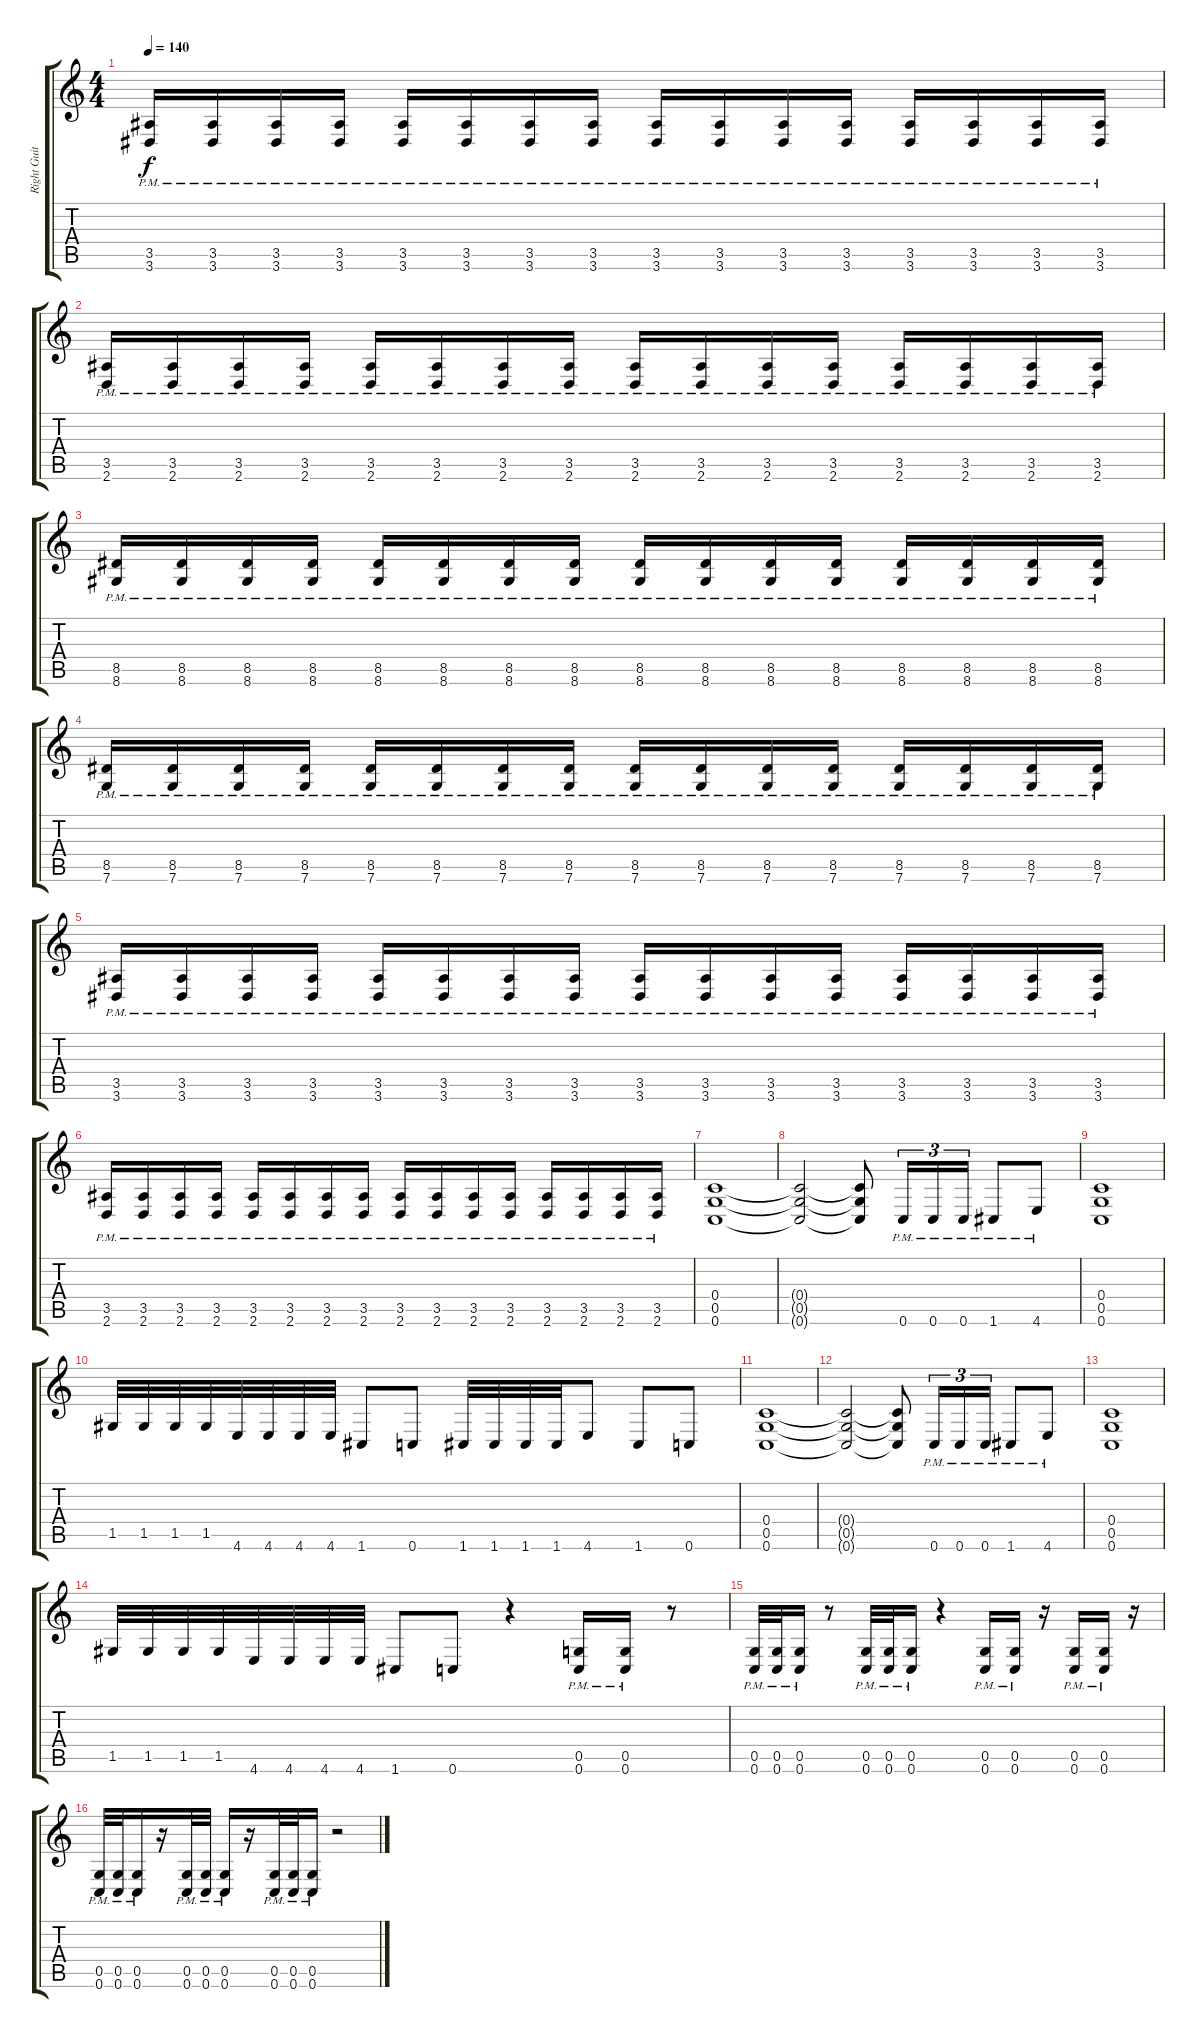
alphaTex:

\track ("Right Guitar" "Right Guit") {instrument distortionguitar}
\staff {score tabs}
\tuning (D4 A3 F3 C3 G2 C2) {hide}
\ts (4 4)
\tempo 140
\clef g2
\ks c
(3.5{pm} 3.6{pm}).16{dy f} (3.5{pm} 3.6{pm}).16 (3.5{pm} 3.6{pm}).16 (3.5{pm} 3.6{pm}).16 (3.5{pm} 3.6{pm}).16 (3.5{pm} 3.6{pm}).16 (3.5{pm} 3.6{pm}).16 (3.5{pm} 3.6{pm}).16 (3.5{pm} 3.6{pm}).16 (3.5{pm} 3.6{pm}).16 (3.5{pm} 3.6{pm}).16 (3.5{pm} 3.6{pm}).16 (3.5{pm} 3.6{pm}).16 (3.5{pm} 3.6{pm}).16 (3.5{pm} 3.6{pm}).16 (3.5{pm} 3.6{pm}).16 |
(3.5{pm} 2.6{pm}).16 (3.5{pm} 2.6{pm}).16 (3.5{pm} 2.6{pm}).16 (3.5{pm} 2.6{pm}).16 (3.5{pm} 2.6{pm}).16 (3.5{pm} 2.6{pm}).16 (3.5{pm} 2.6{pm}).16 (3.5{pm} 2.6{pm}).16 (3.5{pm} 2.6{pm}).16 (3.5{pm} 2.6{pm}).16 (3.5{pm} 2.6{pm}).16 (3.5{pm} 2.6{pm}).16 (3.5{pm} 2.6{pm}).16 (3.5{pm} 2.6{pm}).16 (3.5{pm} 2.6{pm}).16 (3.5{pm} 2.6{pm}).16 |
(8.5{pm} 8.6{pm}).16 (8.5{pm} 8.6{pm}).16 (8.5{pm} 8.6{pm}).16 (8.5{pm} 8.6{pm}).16 (8.5{pm} 8.6{pm}).16 (8.5{pm} 8.6{pm}).16 (8.5{pm} 8.6{pm}).16 (8.5{pm} 8.6{pm}).16 (8.5{pm} 8.6{pm}).16 (8.5{pm} 8.6{pm}).16 (8.5{pm} 8.6{pm}).16 (8.5{pm} 8.6{pm}).16 (8.5{pm} 8.6{pm}).16 (8.5{pm} 8.6{pm}).16 (8.5{pm} 8.6{pm}).16 (8.5{pm} 8.6{pm}).16 |
(8.5{pm} 7.6{pm}).16 (8.5{pm} 7.6{pm}).16 (8.5{pm} 7.6{pm}).16 (8.5{pm} 7.6{pm}).16 (8.5{pm} 7.6{pm}).16 (8.5{pm} 7.6{pm}).16 (8.5{pm} 7.6{pm}).16 (8.5{pm} 7.6{pm}).16 (8.5{pm} 7.6{pm}).16 (8.5{pm} 7.6{pm}).16 (8.5{pm} 7.6{pm}).16 (8.5{pm} 7.6{pm}).16 (8.5{pm} 7.6{pm}).16 (8.5{pm} 7.6{pm}).16 (8.5{pm} 7.6{pm}).16 (8.5{pm} 7.6{pm}).16 |
(3.5{pm} 3.6{pm}).16 (3.5{pm} 3.6{pm}).16 (3.5{pm} 3.6{pm}).16 (3.5{pm} 3.6{pm}).16 (3.5{pm} 3.6{pm}).16 (3.5{pm} 3.6{pm}).16 (3.5{pm} 3.6{pm}).16 (3.5{pm} 3.6{pm}).16 (3.5{pm} 3.6{pm}).16 (3.5{pm} 3.6{pm}).16 (3.5{pm} 3.6{pm}).16 (3.5{pm} 3.6{pm}).16 (3.5{pm} 3.6{pm}).16 (3.5{pm} 3.6{pm}).16 (3.5{pm} 3.6{pm}).16 (3.5{pm} 3.6{pm}).16 |
(3.5{pm} 2.6{pm}).16 (3.5{pm} 2.6{pm}).16 (3.5{pm} 2.6{pm}).16 (3.5{pm} 2.6{pm}).16 (3.5{pm} 2.6{pm}).16 (3.5{pm} 2.6{pm}).16 (3.5{pm} 2.6{pm}).16 (3.5{pm} 2.6{pm}).16 (3.5{pm} 2.6{pm}).16 (3.5{pm} 2.6{pm}).16 (3.5{pm} 2.6{pm}).16 (3.5{pm} 2.6{pm}).16 (3.5{pm} 2.6{pm}).16 (3.5{pm} 2.6{pm}).16 (3.5{pm} 2.6{pm}).16 (3.5{pm} 2.6{pm}).16 |
(0.4 0.5 0.6).1 |
(0.4{t} 0.5{t} 0.6{t}).2 (0.4{t} 0.5{t} 0.6{t}).8 0.6{pm}.16{tu (3 2)} 0.6{pm}.16{tu (3 2)} 0.6{pm}.16{tu (3 2)} 1.6{pm}.8 4.6{pm}.8 |
(0.4 0.5 0.6).1 |
1.5.32 1.5.32 1.5.32 1.5.32 4.6.32 4.6.32 4.6.32 4.6.32 1.6.8 0.6.8 1.6.32 1.6.32 1.6.32 1.6.32 4.6.8 1.6.8 0.6.8 |
(0.4 0.5 0.6).1 |
(0.4{t} 0.5{t} 0.6{t}).2 (0.4{t} 0.5{t} 0.6{t}).8 0.6{pm}.16{tu (3 2)} 0.6{pm}.16{tu (3 2)} 0.6{pm}.16{tu (3 2)} 1.6{pm}.8 4.6{pm}.8 |
(0.4 0.5 0.6).1 |
1.5.32 1.5.32 1.5.32 1.5.32 4.6.32 4.6.32 4.6.32 4.6.32 1.6.8 0.6.8 r.4 (0.5{pm} 0.6{pm}).16 (0.5{pm} 0.6{pm}).16 r.8 |
(0.5{pm} 0.6{pm}).32 (0.5{pm} 0.6{pm}).32 (0.5{pm} 0.6{pm}).16 r.8 (0.5{pm} 0.6{pm}).32 (0.5{pm} 0.6{pm}).32 (0.5{pm} 0.6{pm}).16 r.4 (0.5{pm} 0.6{pm}).16 (0.5{pm} 0.6{pm}).16 r.16 (0.5{pm} 0.6{pm}).16 (0.5{pm} 0.6{pm}).16 r.16 |
(0.5{pm} 0.6{pm}).32 (0.5{pm} 0.6{pm}).32 (0.5{pm} 0.6{pm}).16 r.16 (0.5{pm} 0.6{pm}).32 (0.5{pm} 0.6{pm}).32 (0.5{pm} 0.6{pm}).16 r.16 (0.5{pm} 0.6{pm}).32 (0.5{pm} 0.6{pm}).32 (0.5{pm} 0.6{pm}).16 r.2
